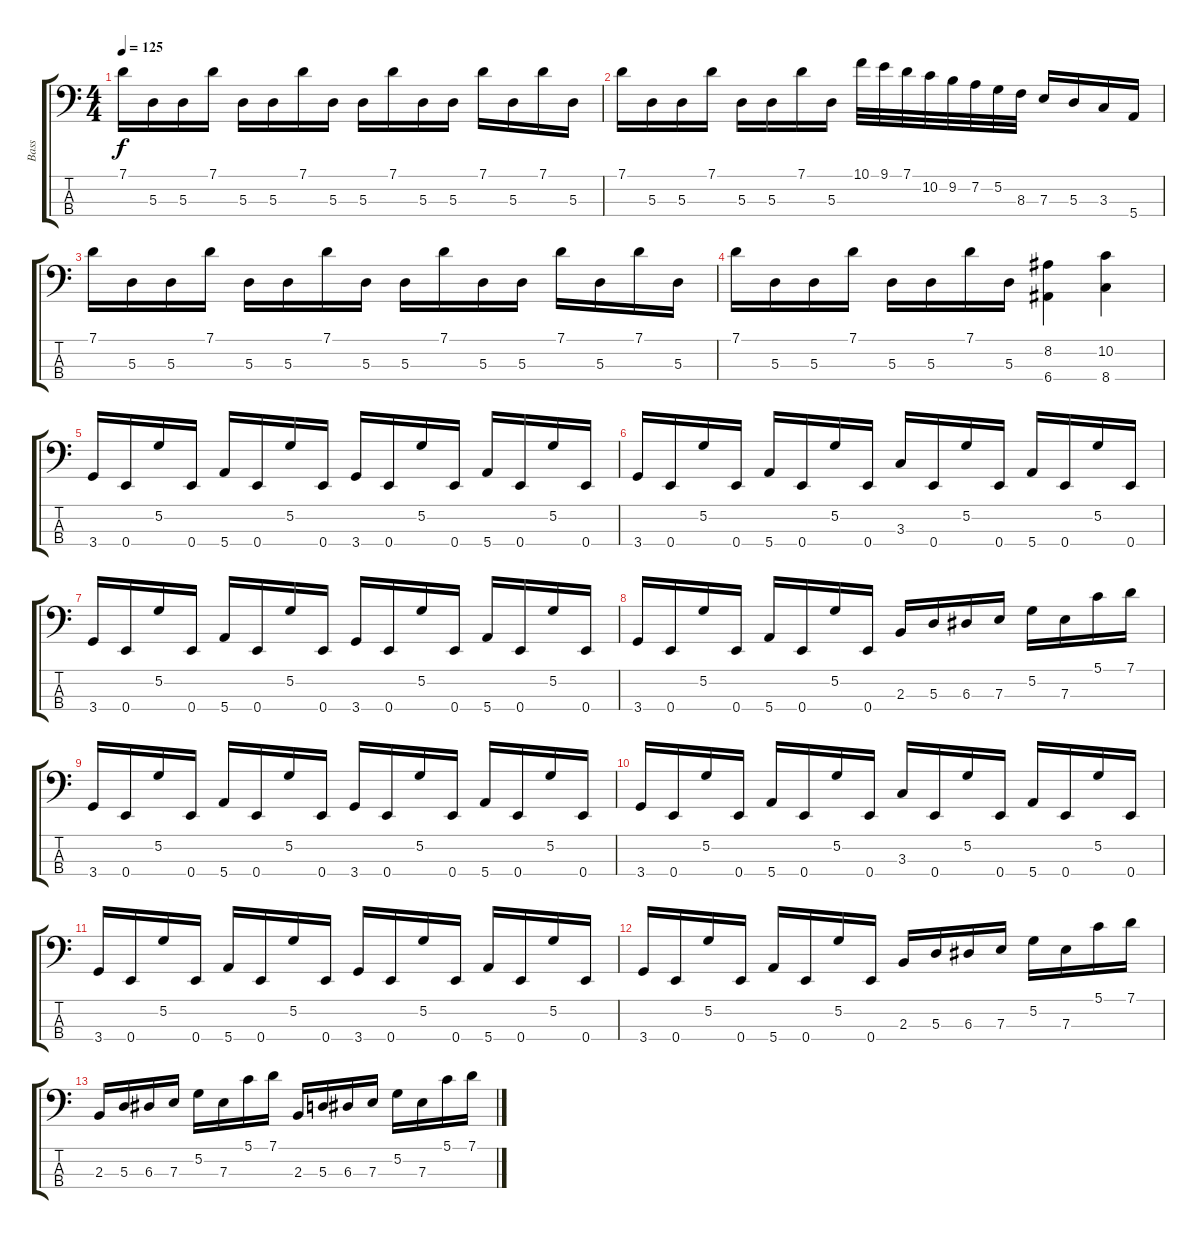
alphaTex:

\track ("Bass" "Bass") {instrument slapbass1}
\staff {score tabs}
\tuning (G2 D2 A1 E1) {hide}
\ts (4 4)
\tempo 125
\clef f4
\ks c
7.1.16{dy f} 5.3.16 5.3.16 7.1.16 5.3.16 5.3.16 7.1.16 5.3.16 5.3.16 7.1.16 5.3.16 5.3.16 7.1.16 5.3.16 7.1.16 5.3.16 |
7.1.16 5.3.16 5.3.16 7.1.16 5.3.16 5.3.16 7.1.16 5.3.16 10.1.32 9.1.32 7.1.32 10.2.32 9.2.32 7.2.32 5.2.32 8.3.32 7.3.16 5.3.16 3.3.16 5.4.16 |
7.1.16 5.3.16 5.3.16 7.1.16 5.3.16 5.3.16 7.1.16 5.3.16 5.3.16 7.1.16 5.3.16 5.3.16 7.1.16 5.3.16 7.1.16 5.3.16 |
7.1.16 5.3.16 5.3.16 7.1.16 5.3.16 5.3.16 7.1.16 5.3.16 (8.2 6.4).4 (10.2 8.4).4 |
3.4.16 0.4.16 5.2.16 0.4.16 5.4.16 0.4.16 5.2.16 0.4.16 3.4.16 0.4.16 5.2.16 0.4.16 5.4.16 0.4.16 5.2.16 0.4.16 |
3.4.16 0.4.16 5.2.16 0.4.16 5.4.16 0.4.16 5.2.16 0.4.16 3.3.16 0.4.16 5.2.16 0.4.16 5.4.16 0.4.16 5.2.16 0.4.16 |
3.4.16 0.4.16 5.2.16 0.4.16 5.4.16 0.4.16 5.2.16 0.4.16 3.4.16 0.4.16 5.2.16 0.4.16 5.4.16 0.4.16 5.2.16 0.4.16 |
3.4.16 0.4.16 5.2.16 0.4.16 5.4.16 0.4.16 5.2.16 0.4.16 2.3.16 5.3.16 6.3.16 7.3.16 5.2.16 7.3.16 5.1.16 7.1.16 |
3.4.16 0.4.16 5.2.16 0.4.16 5.4.16 0.4.16 5.2.16 0.4.16 3.4.16 0.4.16 5.2.16 0.4.16 5.4.16 0.4.16 5.2.16 0.4.16 |
3.4.16 0.4.16 5.2.16 0.4.16 5.4.16 0.4.16 5.2.16 0.4.16 3.3.16 0.4.16 5.2.16 0.4.16 5.4.16 0.4.16 5.2.16 0.4.16 |
3.4.16 0.4.16 5.2.16 0.4.16 5.4.16 0.4.16 5.2.16 0.4.16 3.4.16 0.4.16 5.2.16 0.4.16 5.4.16 0.4.16 5.2.16 0.4.16 |
3.4.16 0.4.16 5.2.16 0.4.16 5.4.16 0.4.16 5.2.16 0.4.16 2.3.16 5.3.16 6.3.16 7.3.16 5.2.16 7.3.16 5.1.16 7.1.16 |
2.3.16 5.3.16 6.3.16 7.3.16 5.2.16 7.3.16 5.1.16 7.1.16 2.3.16 5.3.16 6.3.16 7.3.16 5.2.16 7.3.16 5.1.16 7.1.16
